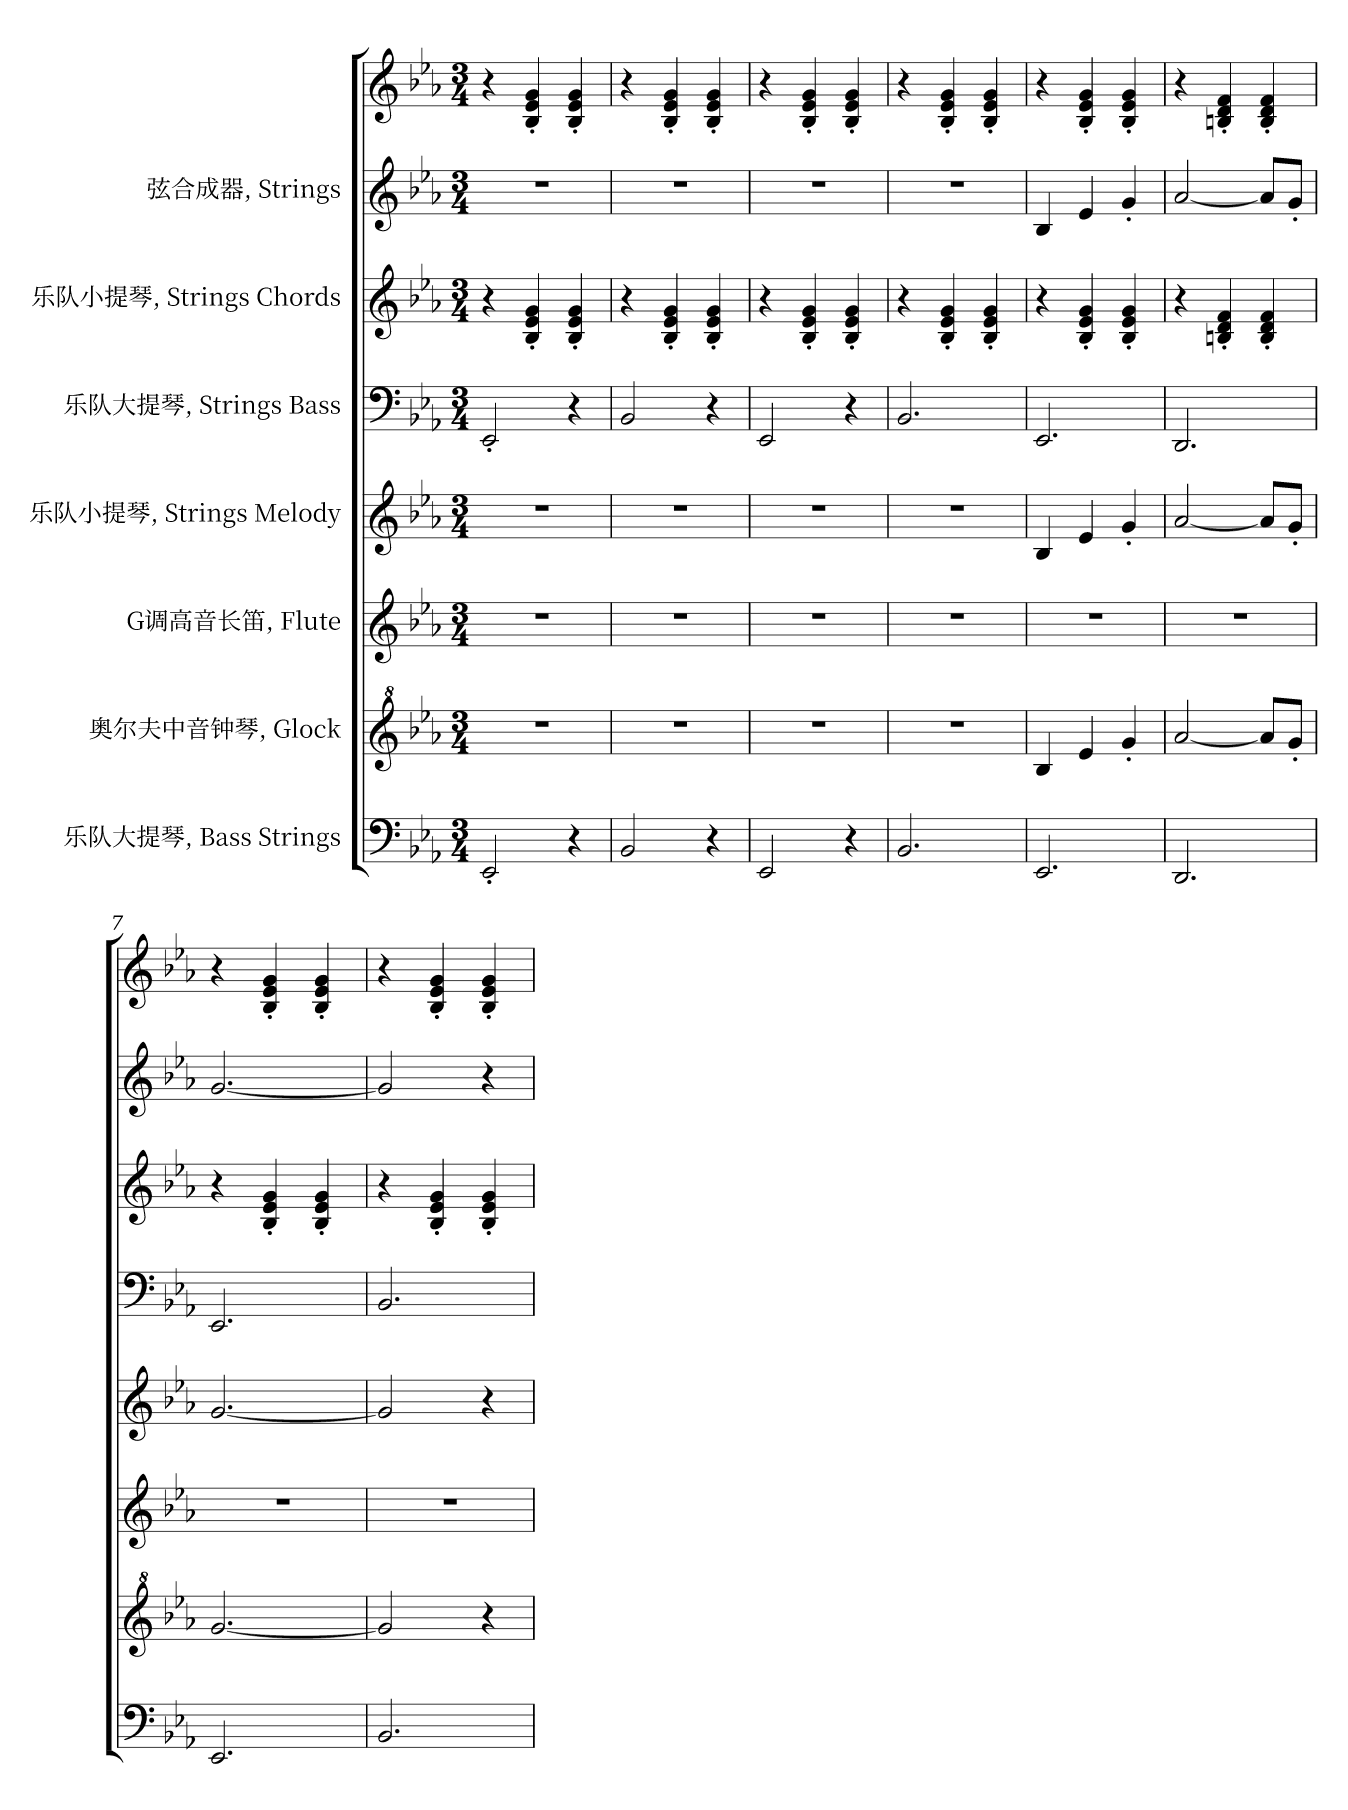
**kern	**kern	**kern	**kern	**kern	**kern	**kern	**kern
*part7	*part6	*part5	*part4	*part3	*part2	*part1	*part1
*staff8	*staff7	*staff6	*staff5	*staff4	*staff3	*staff2	*staff1
*I"乐队大提琴, Bass Strings	*I"奥尔夫中音钟琴, Glock	*I"G调高音长笛, Flute	*I"乐队小提琴, Strings Melody	*I"乐队大提琴, Strings Bass	*I"乐队小提琴, Strings Chords	*I"弦合成器, Strings	*
*clefF4	*clefG^2	*clefG2	*clefG2	*clefF4	*clefG2	*clefG2	*clefG2
*	*	*ITrd-4c-7	*	*	*	*	*
*k[b-e-a-]	*k[b-e-a-]	*k[b-e-]	*k[b-e-a-]	*k[b-e-a-]	*k[b-e-a-]	*k[b-e-a-]	*k[b-e-a-]
*M3/4	*M3/4	*M3/4	*M3/4	*M3/4	*M3/4	*M3/4	*M3/4
*MM182	*MM182	*MM182	*MM182	*MM182	*MM182	*MM182	*MM182
=1	=1	=1	=1	=1	=1	=1	=1
2EE-'/	2.r	2.r	2.r	2EE-'/	4r	2.r	4r
.	.	.	.	.	4B-/' 4e-/' 4g/'	.	4B-/' 4e-/' 4g/'
4r	.	.	.	4r	4B-/' 4e-/' 4g/'	.	4B-/' 4e-/' 4g/'
=2	=2	=2	=2	=2	=2	=2	=2
2BB-/	2.r	2.r	2.r	2BB-/	4r	2.r	4r
.	.	.	.	.	4B-/' 4e-/' 4g/'	.	4B-/' 4e-/' 4g/'
4r	.	.	.	4r	4B-/' 4e-/' 4g/'	.	4B-/' 4e-/' 4g/'
=3	=3	=3	=3	=3	=3	=3	=3
2EE-/	2.r	2.r	2.r	2EE-/	4r	2.r	4r
.	.	.	.	.	4B-/' 4e-/' 4g/'	.	4B-/' 4e-/' 4g/'
4r	.	.	.	4r	4B-/' 4e-/' 4g/'	.	4B-/' 4e-/' 4g/'
=4	=4	=4	=4	=4	=4	=4	=4
2.BB-/	2.r	2.r	2.r	2.BB-/	4r	2.r	4r
.	.	.	.	.	4B-/' 4e-/' 4g/'	.	4B-/' 4e-/' 4g/'
.	.	.	.	.	4B-/' 4e-/' 4g/'	.	4B-/' 4e-/' 4g/'
=5	=5	=5	=5	=5	=5	=5	=5
2.EE-/	4b-/	2.r	4B-/	2.EE-/	4r	4B-/	4r
.	4ee-/	.	4e-/	.	4B-/' 4e-/' 4g/'	4e-/	4B-/' 4e-/' 4g/'
.	4gg'/	.	4g'/	.	4B-/' 4e-/' 4g/'	4g'/	4B-/' 4e-/' 4g/'
!!LO:PB:g=z
=6	=6	=6	=6	=6	=6	=6	=6
2.DD/	[2aa-/	2.r	[2a-/	2.DD/	4r	[2a-/	4r
.	.	.	.	.	4Bn/' 4d/' 4f/'	.	4Bn/' 4d/' 4f/'
.	8aa-/L]	.	8a-/L]	.	4B/' 4d/' 4f/'	8a-/L]	4B/' 4d/' 4f/'
.	8gg'/J	.	8g'/J	.	.	8g'/J	.
=7	=7	=7	=7	=7	=7	=7	=7
2.EE-/	[2.gg/	2.r	[2.g/	2.EE-/	4r	[2.g/	4r
.	.	.	.	.	4B-/' 4e-/' 4g/'	.	4B-/' 4e-/' 4g/'
.	.	.	.	.	4B-/' 4e-/' 4g/'	.	4B-/' 4e-/' 4g/'
=8	=8	=8	=8	=8	=8	=8	=8
2.BB-/	2gg/]	2.r	2g/]	2.BB-/	4r	2g/]	4r
.	.	.	.	.	4B-/' 4e-/' 4g/'	.	4B-/' 4e-/' 4g/'
.	4r	.	4r	.	4B-/' 4e-/' 4g/'	4r	4B-/' 4e-/' 4g/'
=	=	=	=	=	=	=	=
*-	*-	*-	*-	*-	*-	*-	*-
